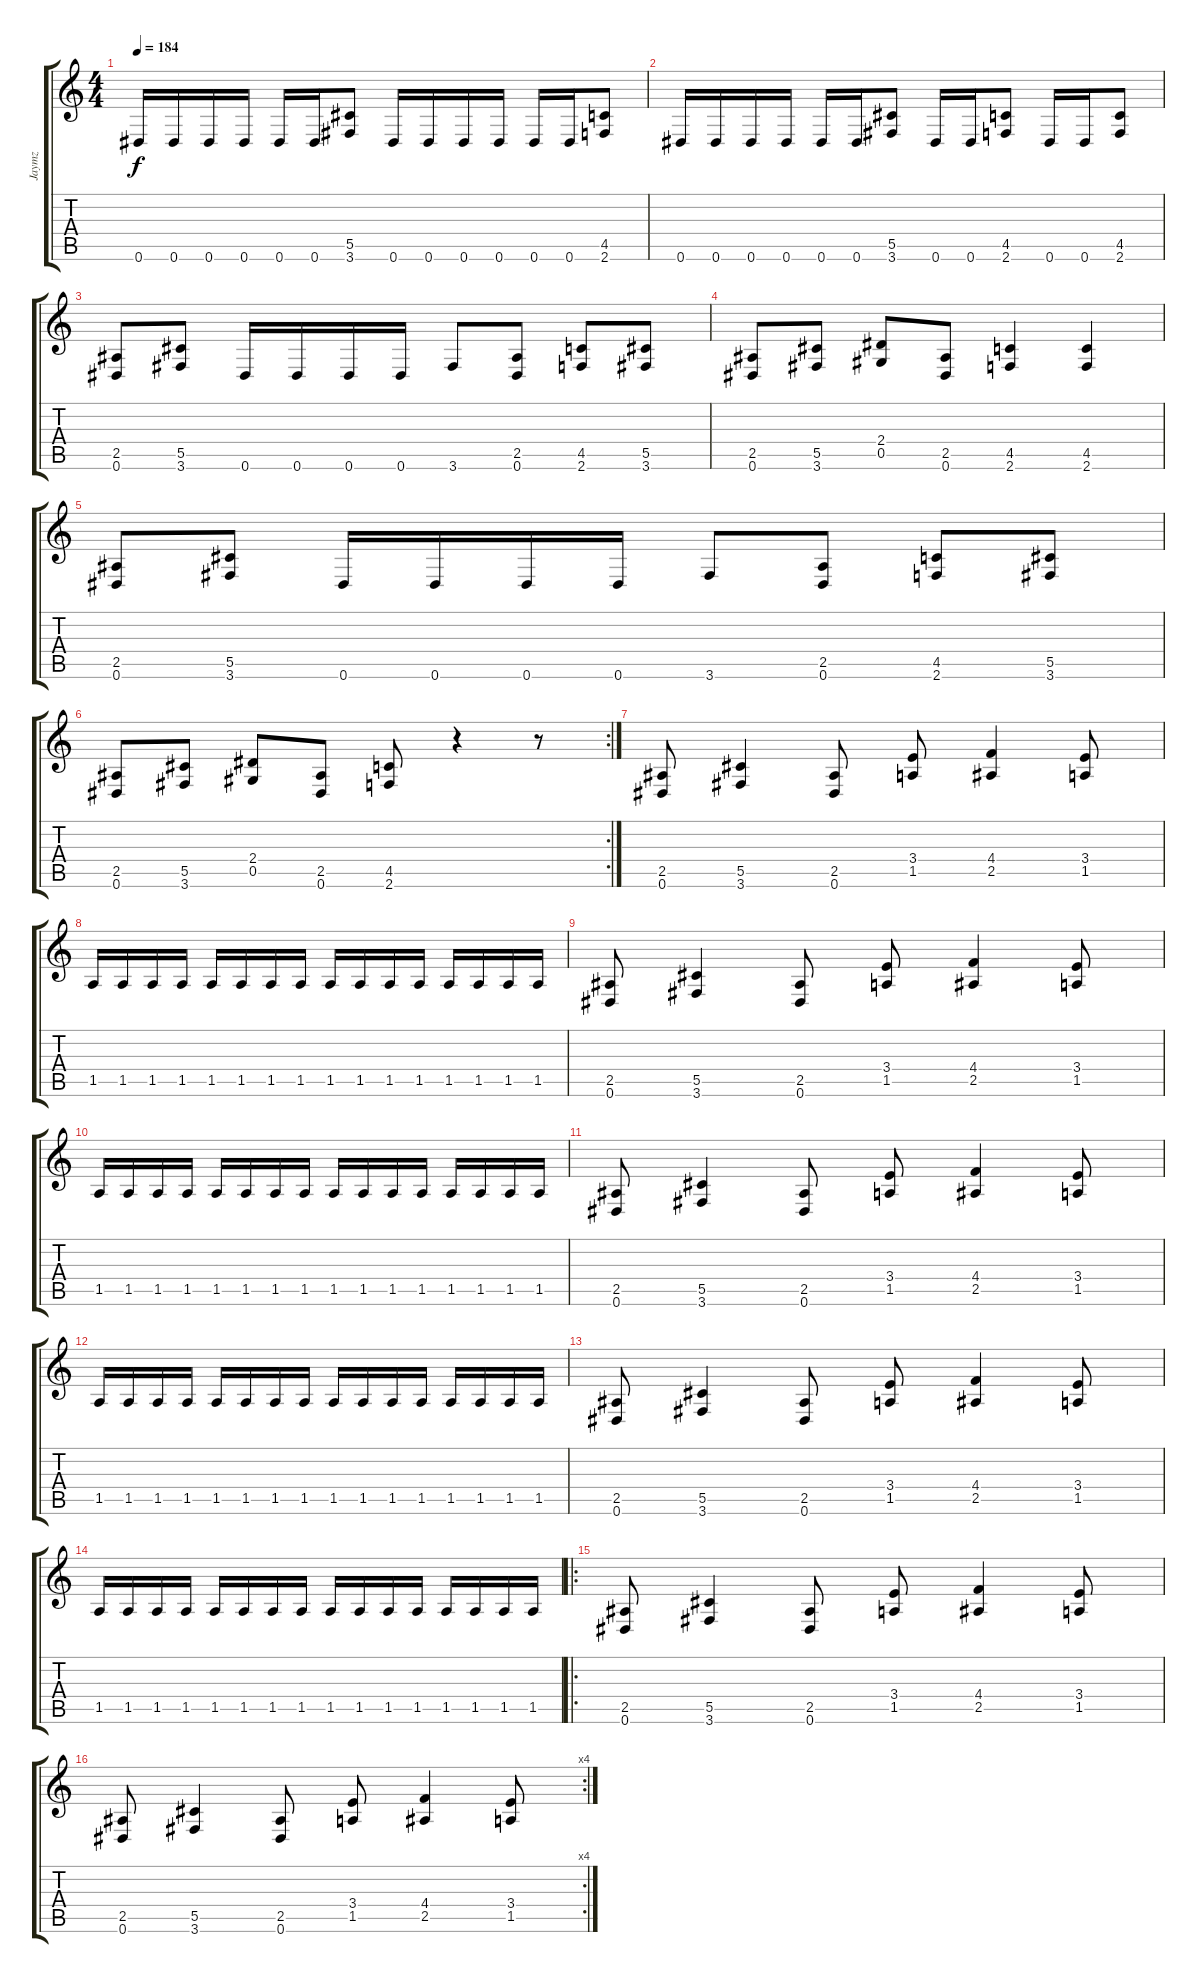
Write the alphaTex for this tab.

\track ("Jaymz" "Jaymz") {instrument distortionguitar}
\staff {score tabs}
\tuning (Eb4 Bb3 Gb3 Db3 Ab2 Eb2) {hide}
\ts (4 4)
\tempo 184
\clef g2
\ks c
0.6.16{dy f} 0.6.16 0.6.16 0.6.16 0.6.16 0.6.16 (5.5 3.6).8 0.6.16 0.6.16 0.6.16 0.6.16 0.6.16 0.6.16 (4.5 2.6).8 |
0.6.16 0.6.16 0.6.16 0.6.16 0.6.16 0.6.16 (5.5 3.6).8 0.6.16 0.6.16 (4.5 2.6).8 0.6.16 0.6.16 (4.5 2.6).8 |
(2.5 0.6).8 (5.5 3.6).8 0.6.16 0.6.16 0.6.16 0.6.16 3.6.8 (2.5 0.6).8 (4.5 2.6).8 (5.5 3.6).8 |
(2.5 0.6).8 (5.5 3.6).8 (2.4 0.5).8 (2.5 0.6).8 (4.5 2.6).4 (4.5 2.6).4 |
(2.5 0.6).8 (5.5 3.6).8 0.6.16 0.6.16 0.6.16 0.6.16 3.6.8 (2.5 0.6).8 (4.5 2.6).8 (5.5 3.6).8 |
\rc 2
(2.5 0.6).8 (5.5 3.6).8 (2.4 0.5).8 (2.5 0.6).8 (4.5 2.6).8 r.4 r.8 |
(2.5 0.6).8 (5.5 3.6).4 (2.5 0.6).8 (3.4 1.5).8 (4.4 2.5).4 (3.4 1.5).8 |
1.5.16 1.5.16 1.5.16 1.5.16 1.5.16 1.5.16 1.5.16 1.5.16 1.5.16 1.5.16 1.5.16 1.5.16 1.5.16 1.5.16 1.5.16 1.5.16 |
(2.5 0.6).8 (5.5 3.6).4 (2.5 0.6).8 (3.4 1.5).8 (4.4 2.5).4 (3.4 1.5).8 |
1.5.16 1.5.16 1.5.16 1.5.16 1.5.16 1.5.16 1.5.16 1.5.16 1.5.16 1.5.16 1.5.16 1.5.16 1.5.16 1.5.16 1.5.16 1.5.16 |
(2.5 0.6).8 (5.5 3.6).4 (2.5 0.6).8 (3.4 1.5).8 (4.4 2.5).4 (3.4 1.5).8 |
1.5.16 1.5.16 1.5.16 1.5.16 1.5.16 1.5.16 1.5.16 1.5.16 1.5.16 1.5.16 1.5.16 1.5.16 1.5.16 1.5.16 1.5.16 1.5.16 |
(2.5 0.6).8 (5.5 3.6).4 (2.5 0.6).8 (3.4 1.5).8 (4.4 2.5).4 (3.4 1.5).8 |
1.5.16 1.5.16 1.5.16 1.5.16 1.5.16 1.5.16 1.5.16 1.5.16 1.5.16 1.5.16 1.5.16 1.5.16 1.5.16 1.5.16 1.5.16 1.5.16 |
\ro
(2.5 0.6).8 (5.5 3.6).4 (2.5 0.6).8 (3.4 1.5).8 (4.4 2.5).4 (3.4 1.5).8 |
\rc 4
(2.5 0.6).8 (5.5 3.6).4 (2.5 0.6).8 (3.4 1.5).8 (4.4 2.5).4 (3.4 1.5).8
